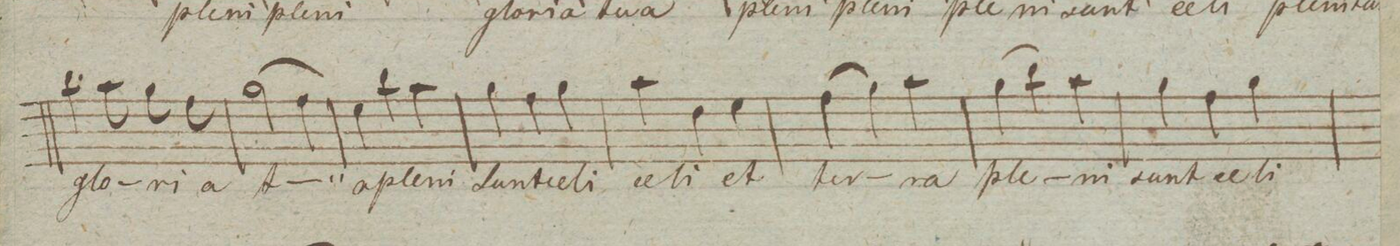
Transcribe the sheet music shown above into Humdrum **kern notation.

**kern	**text	**dynam
*I"Soprano.	*	*
*clefC1	*	*
*k[]	*	*
*met(c)	*	*
*M3/4	*	*
4.gg\	glo-	.
8ff\	.	.
8ee\	-ri-	.
8dd\	-a	.
=55	=55	=55
(2ee\	tu-	.
4dd\)	.	.
=56	=56	=56
4cc\	-a	.
4gg\	ple-	.
4ff\	-ni	.
=57	=57	=57
4ee\	Sunt	.
4dd\	ce-	.
4ee\	-li	.
=58	=58	=58
4ff\	ce-	.
4b\	-li	.
4cc\	et	.
=59	=59	=59
(4dd\	ter-	.
4ee\)	.	.
4ff\	-ra	.
=60	=60	=60
(4ee\	ple-	.
4gg\)	.	.
4ff\	-ni	.
=61	=61	=61
4ee\	sunt	.
4dd\	ce-	.
4ee\	-li	.
=62	=62	=62
*-	*-	*-
